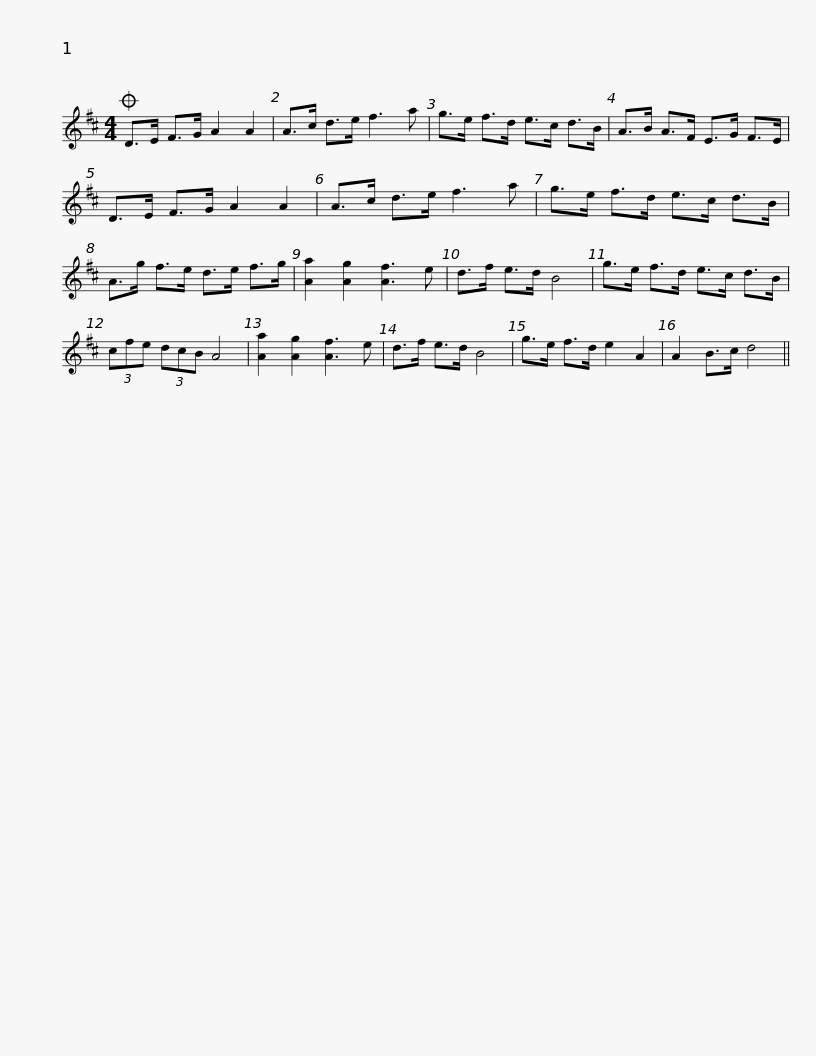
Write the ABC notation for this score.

X:1
L:1/8
M:4/4
I:linebreak $
K:D
V:1 treble
V:1
O D>E F>G A2 A2 | A>c d>e f3 a | g>e f>d e>c d>B | A>B A>F E>G F>E | D>E F>G A2 A2 |$ %5
 A>c d>e f3 a | g>e f>d e>c d>B | A>g f>e d>e f>g | [Aa]2 [Ag]2 [Af]3 e | d>f e>d B4 |$ %10
 g>e f>d e>c d>B | (3cfe (3dcB A4 | [Aa]2 [Ag]2 [Af]3 e | d>f e>d B4 | g>e f>d e2 A2 | %15
 A2 B>c d4 || %16
